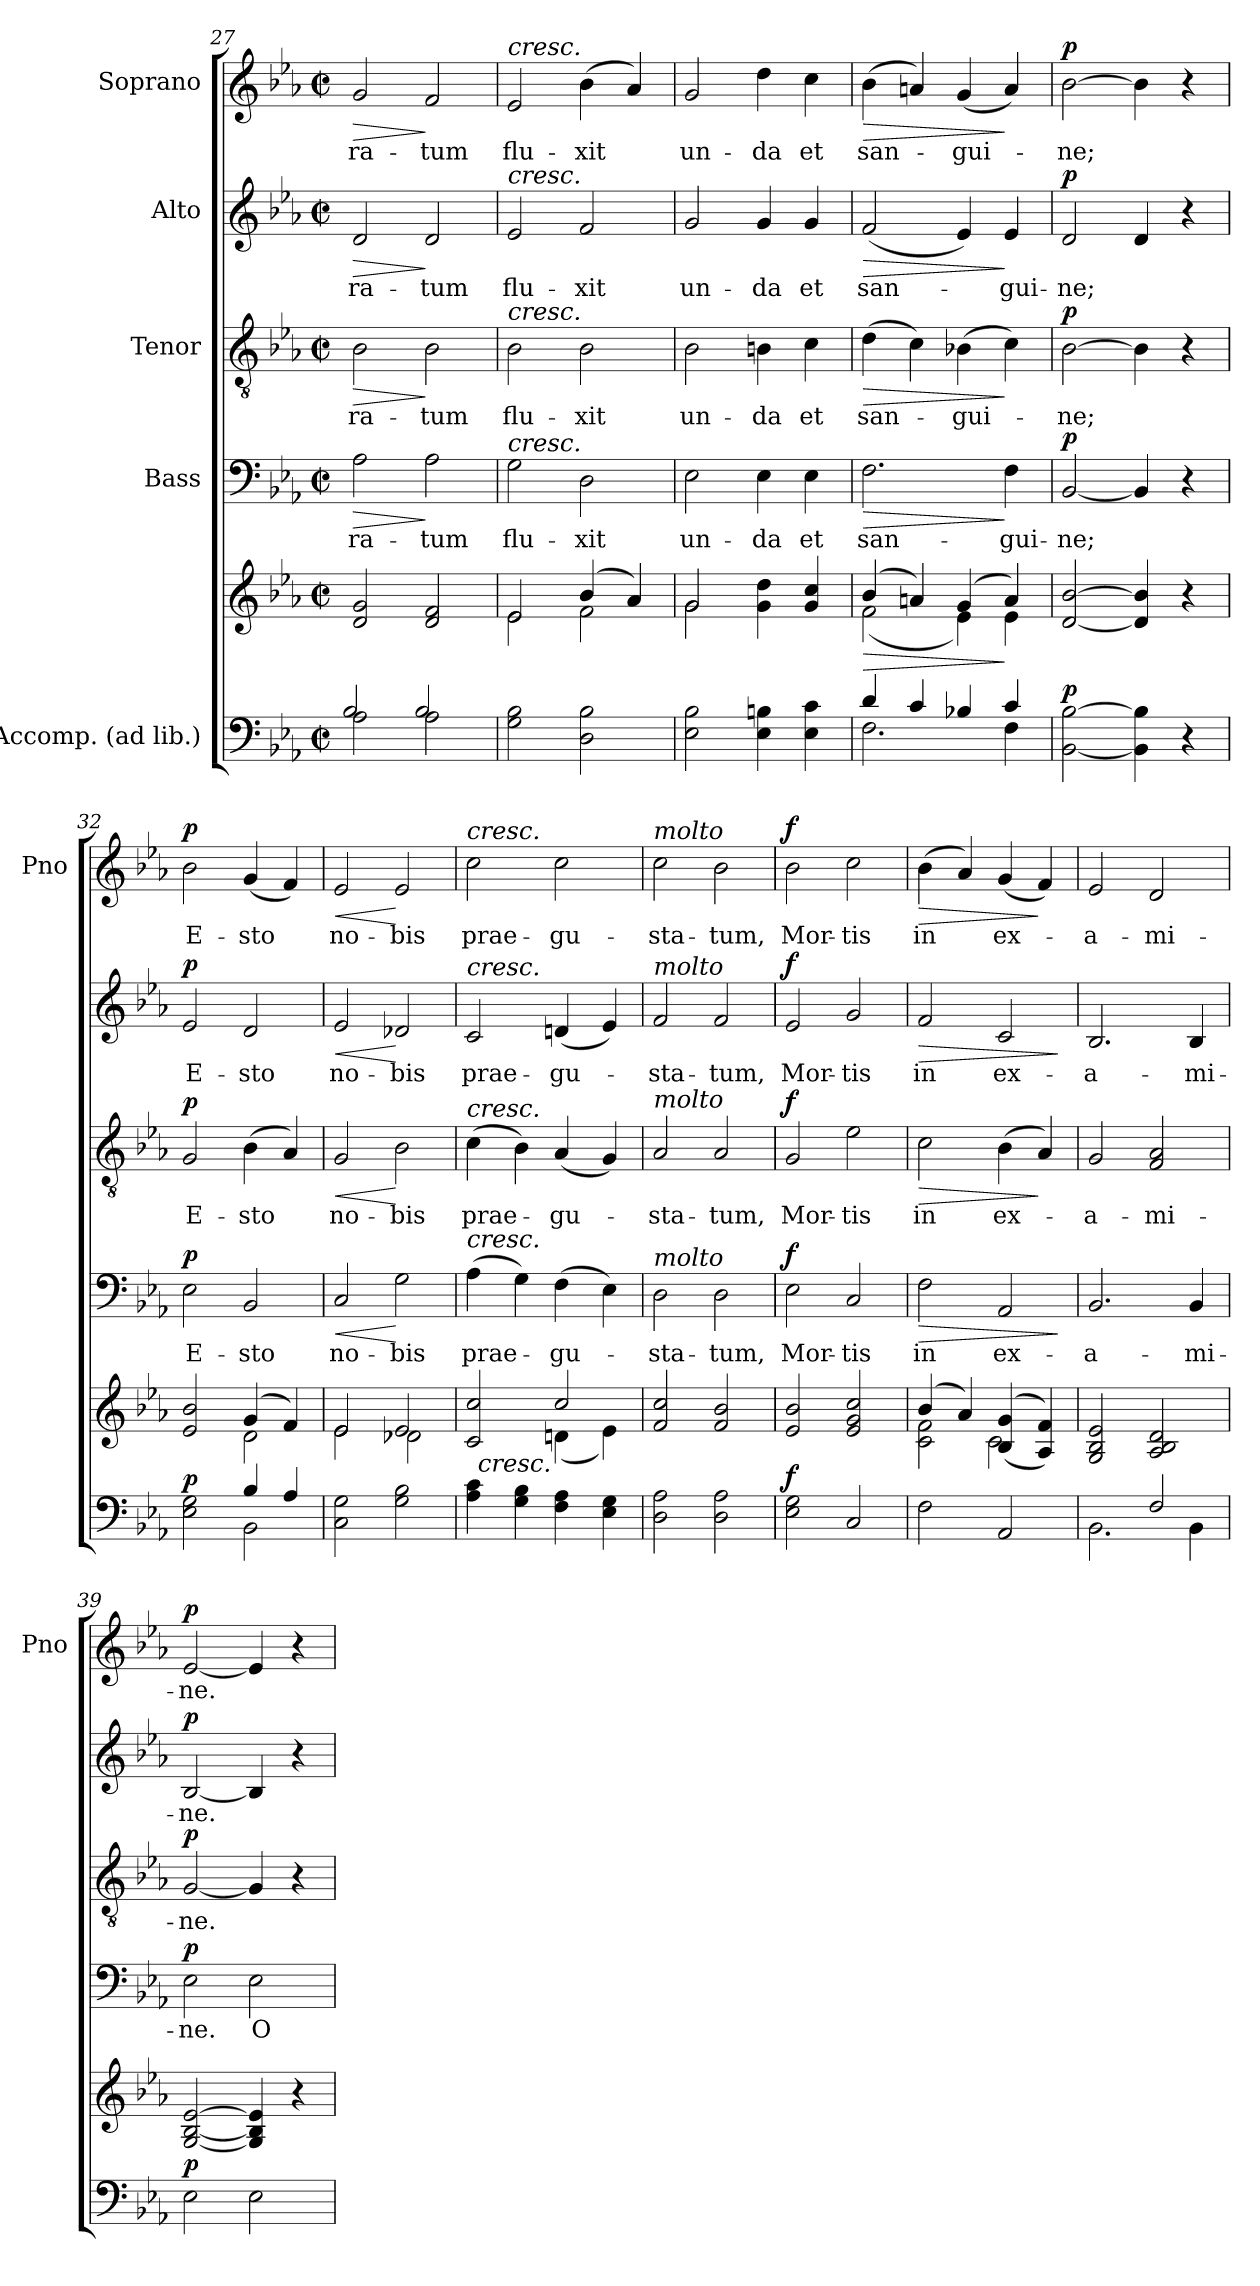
**kern	**kern	**dynam	**kern	**text	**dynam	**kern	**text	**dynam	**kern	**text	**dynam	**kern	**text	**dynam
*part5	*part5	*part5	*part4	*part4	*part4	*part3	*part3	*part3	*part2	*part2	*part2	*part1	*part1	*part1
*staff6	*staff5	*staff5/6	*staff4	*staff4	*staff4	*staff3	*staff3	*staff3	*staff2	*staff2	*staff2	*staff1	*staff1	*staff1
*I"Accomp. (ad lib.)	*	*	*I"Bass	*	*	*I"Tenor	*	*	*I"Alto	*	*	*I"Soprano	*	*
*	*	*	*	*	*	*	*	*	*	*	*	*I'Pno	*	*
*clefF4	*clefG2	*	*clefF4	*	*	*clefGv2	*	*	*clefG2	*	*	*clefG2	*	*
*k[b-e-a-]	*k[b-e-a-]	*	*k[b-e-a-]	*	*	*k[b-e-a-]	*	*	*k[b-e-a-]	*	*	*k[b-e-a-]	*	*
*E-:	*E-:	*	*E-:	*	*	*E-:	*	*	*E-:	*	*	*E-:	*	*
*M2/2	*M2/2	*	*M2/2	*	*	*M2/2	*	*	*M2/2	*	*	*M2/2	*	*
*met(c|)	*met(c|)	*	*met(c|)	*	*	*met(c|)	*	*	*met(c|)	*	*	*met(c|)	*	*
=27	=27	=27	=27	=27	=27	=27	=27	=27	=27	=27	=27	=27	=27	=27
*^	*	*	*	*	*	*	*	*	*	*	*	*	*	*
!	!	!	!	!	!	!LO:HP:b	!	!	!LO:HP:b	!	!	!LO:HP:b	!	!	!LO:HP:b
2A-\	2B-/	2d/ 2g/	.	2A-\	-ra-	>	2B-\	-ra-	>	2d/	-ra-	>	2g/	-ra-	>
2A-\	2B-/	2d/ 2f/	.	2A-\	-tum	]	2B-\	-tum	]	2d/	-tum	]	2f/	-tum	]
=28	=28	=28	=28	=28	=28	=28	=28	=28	=28	=28	=28	=28	=28	=28	=28
*	*	*^	*	*	*	*	*	*	*	*	*	*	*	*	*
!	!	!	!	!	!	!	!	!	!	!	!	!	!	!LO:TX:a:i:t=cresc.	!	!
!	!	!	!	!	!	!	!	!	!	!	!LO:TX:a:i:t=cresc.	!	!	!	!	!
!	!	!	!	!	!	!	!	!LO:TX:a:i:t=cresc.	!	!	!	!	!	!	!	!
!	!	!	!	!	!LO:TX:a:i:t=cresc.	!	!	!	!	!	!	!	!	!	!	!
!LO:TX:a:i:t=cresc.	!	!	!	!	!	!	!	!	!	!	!	!	!	!	!	!
*v	*v	*	*	*	*	*	*	*	*	*	*	*	*	*	*	*
2G\ 2B-\	2e-\	2e-/	.	2G\	flu-	.	2B-\	flu-	.	2e-/	flu-	.	2e-/	flu-	.
2D\ 2B-\	(4b-/	2f\	.	2D\	-xit	.	2B-\	-xit	.	2f/	-xit	.	(4b-\	-xit	.
.	4a-/)	.	.	.	.	.	.	.	.	.	.	.	4a-/)	.	.
=29	=29	=29	=29	=29	=29	=29	=29	=29	=29	=29	=29	=29	=29	=29	=29
2E-\ 2B-\	2g\	2g/	.	2E-\	un-	.	2B-\	un-	.	2g/	un-	.	2g/	un-	.
4E-\ 4Bn\	4g\ 4dd\	2ryy	.	4E-\	-da	.	4Bn\	-da	.	4g/	-da	.	4dd\	-da	.
4E-\ 4c\	4g/ 4cc/	.	.	4E-\	et	.	4c\	et	.	4g/	et	.	4cc\	et	.
=30	=30	=30	=30	=30	=30	=30	=30	=30	=30	=30	=30	=30	=30	=30	=30
*^	*	*	*	*	*	*	*	*	*	*	*	*	*	*	*
!	!	!	!	!LO:HP:b	!	!	!LO:HP:b	!	!	!LO:HP:b	!	!	!LO:HP:b	!	!	!LO:HP:b
2.F\	4d/	(4b-/	(2f\	>	2.F\	san-	>	(4d\	san-	>	(2f/	san-	>	(4b-\	san-	>
.	4c/	4an/)	.	.	.	.	.	4c\)	.	.	.	.	.	4an/)	.	.
.	4B-X/	(4g/	4e-\)	.	.	.	.	(4B-X\	-gui-	.	4e-/)	.	.	(4g/	-gui-	.
4F\	4c/	4a/)	4e-\	]	4F\	-gui-	]	4c\)	.	]	4e-/	-gui-	]	4a/)	.	]
=31	=31	=31	=31	=31	=31	=31	=31	=31	=31	=31	=31	=31	=31	=31	=31	=31
!	!	!	!	!LO:DY:a=2	!	!	!LO:DY:a	!	!	!LO:DY:a	!	!	!LO:DY:a	!	!	!LO:DY:a
*v	*v	*	*	*	*	*	*	*	*	*	*	*	*	*	*	*
*	*v	*v	*	*	*	*	*	*	*	*	*	*	*	*	*
[2BB-\ [2B-\	[2d/ [2b-/	p	[2BB-/	-ne;	p	[2B-\	-ne;	p	2d/	-ne;	p	[2b-\	-ne;	p
4BB-\] 4B-\]	4d/] 4b-/]	.	4BB-/]	.	.	4B-\]	.	.	4d/	.	.	4b-\]	.	.
4r	4r	.	4r	.	.	4r	.	.	4r	.	.	4r	.	.
!!LO:LB:g=z
=32	=32	=32	=32	=32	=32	=32	=32	=32	=32	=32	=32	=32	=32	=32
*^	*^	*	*	*	*	*	*	*	*	*	*	*	*	*
!	!	!	!	!LO:DY:a=2	!	!	!LO:DY:a	!	!	!LO:DY:a	!	!	!LO:DY:a	!	!	!LO:DY:a
2E-\ 2G\	2ryy	2e-/ 2b-/	2ryy	p	2E-\	E-	p	2G/	E-	p	2e-/	E-	p	2b-\	E-	p
2BB-\	4B-/	(4g/	2d\	.	2BB-/	-sto	.	(4B-\	-sto	.	2d/	-sto	.	(4g/	-sto	.
.	4A-/	4f/)	.	.	.	.	.	4A-/)	.	.	.	.	.	4f/)	.	.
=33	=33	=33	=33	=33	=33	=33	=33	=33	=33	=33	=33	=33	=33	=33	=33	=33
!	!	!	!	!	!	!	!LO:HP:b	!	!	!LO:HP:b	!	!	!LO:HP:b	!	!	!LO:HP:b
*v	*v	*	*	*	*	*	*	*	*	*	*	*	*	*	*	*
2C\ 2G\	2e-/	2e-\	.	2C/	no-	<	2G/	no-	<	2e-/	no-	<	2e-/	no-	<
2G\ 2B-\	2e-/	2d-X\	.	2G\	-bis	[	2B-\	-bis	[	2d-X/	-bis	[	2e-/	-bis	[
=34	=34	=34	=34	=34	=34	=34	=34	=34	=34	=34	=34	=34	=34	=34	=34
!	!	!	!	!	!	!	!	!	!	!	!	!	!LO:TX:a:i:t=cresc.	!	!
!	!	!	!	!	!	!	!	!	!	!LO:TX:a:i:t=cresc.	!	!	!	!	!
!	!	!	!	!	!	!	!LO:TX:a:i:t=cresc.	!	!	!	!	!	!	!	!
!	!	!	!	!LO:TX:a:i:t=cresc.	!	!	!	!	!	!	!	!	!	!	!
*^	*	*	*	*	*	*	*	*	*	*	*	*	*	*	*
4A-\ 4c\	32ryy	2c/ 2cc/	2ryy	.	(4A-\	prae-	.	(4c\	prae-	.	2c/	prae-	.	2cc\	prae-	.
!	!LO:TX:a:i:t=cresc.	!	!	!	!	!	!	!	!	!	!	!	!	!	!	!
.	2ryy	.	.	.	.	.	.	.	.	.	.	.	.	.	.	.
4G\ 4B-\	.	.	.	.	4G\)	.	.	4B-\)	.	.	.	.	.	.	.	.
4F\ 4A-\	.	2cc/	(4dn\	.	(4F\	-gu-	.	(4A-/	-gu-	.	(4dn/	-gu-	.	2cc\	-gu-	.
.	4...ryy	.	.	.	.	.	.	.	.	.	.	.	.	.	.	.
4E-\ 4G\	.	.	4e-\)	.	4E-\)	.	.	4G/)	.	.	4e-/)	.	.	.	.	.
=35	=35	=35	=35	=35	=35	=35	=35	=35	=35	=35	=35	=35	=35	=35	=35	=35
!	!	!	!	!	!	!	!	!	!	!	!	!	!	!LO:TX:a:i:t=molto	!	!
!	!	!	!	!	!	!	!	!	!	!	!LO:TX:a:i:t=molto	!	!	!	!	!
!	!	!	!	!	!	!	!	!LO:TX:a:i:t=molto	!	!	!	!	!	!	!	!
!	!	!	!	!	!LO:TX:a:i:t=molto	!	!	!	!	!	!	!	!	!	!	!
!LO:TX:a:i:t=molto	!	!	!	!	!	!	!	!	!	!	!	!	!	!	!	!
*v	*v	*	*	*	*	*	*	*	*	*	*	*	*	*	*	*
*	*v	*v	*	*	*	*	*	*	*	*	*	*	*	*	*
2D\ 2A-\	2f/ 2cc/	.	2D\	-sta-	.	2A-/	-sta-	.	2f/	-sta-	.	2cc\	-sta-	.
2D\ 2A-\	2f/ 2b-/	.	2D\	-tum,	.	2A-/	-tum,	.	2f/	-tum,	.	2b-\	-tum,	.
=36	=36	=36	=36	=36	=36	=36	=36	=36	=36	=36	=36	=36	=36	=36
!	!	!LO:DY:a=2	!	!	!LO:DY:a	!	!	!LO:DY:a	!	!	!LO:DY:a	!	!	!LO:DY:a
2E-\ 2G\	2e-/ 2b-/	f	2E-\	Mor-	f	2G/	Mor-	f	2e-/	Mor-	f	2b-\	Mor-	f
2C/	2e-/ 2g/ 2cc/	.	2C/	-tis	.	2e-\	-tis	.	2g/	-tis	.	2cc\	-tis	.
=37	=37	=37	=37	=37	=37	=37	=37	=37	=37	=37	=37	=37	=37	=37
*	*^	*	*	*	*	*	*	*	*	*	*	*	*	*
!	!	!	!	!	!	!LO:HP:b	!	!	!LO:HP:b	!	!	!LO:HP:b	!	!	!LO:HP:b
2F\	(4b-/	2c\ 2f\	.	2F\	in	>	2c\	in	>	2f/	in	>	(4b-\	in	>
.	4a-/)	.	.	.	.	.	.	.	.	.	.	.	4a-/)	.	.
2AA-/	((4B-/ 4g/	2c\	.	2AA-/	ex-	.	(4B-\	ex-	.	2c/	ex-	.	(4g/	ex-	.
.	4A-/ 4f/))	.	.	.	.	.	4A-/)	.	]	.	.	.	4f/)	.	]
*	*v	*v	*	*	*	*	*	*	*	*	*	*	*	*	*
.	.	.	.	.	]	.	.	.	.	.	]	.	.	.
!!LO:PB:g=z
=38	=38	=38	=38	=38	=38	=38	=38	=38	=38	=38	=38	=38	=38	=38
*^	*	*	*	*	*	*	*	*	*	*	*	*	*	*
2.BB-\	2ryy	2G/ 2B-/ 2e-/	.	2.BB-/	-­a-	.	2G/	-­a-	.	2.B-/	-­a-	.	2e-/	-­a-	.
.	2F/	2A-/ 2B-/ 2d/	.	.	.	.	2F/ 2A-/	-mi-	.	.	.	.	2d/	-mi-	.
4BB-\	.	.	.	4BB-/	-mi-	.	.	.	.	4B-/	-mi-	.	.	.	.
*v	*v	*	*	*	*	*	*	*	*	*	*	*	*	*	*
=39	=39	=39	=39	=39	=39	=39	=39	=39	=39	=39	=39	=39	=39	=39
!	!	!LO:DY:a=2	!	!	!LO:DY:a	!	!	!LO:DY:a	!	!	!LO:DY:a	!	!	!LO:DY:a
2E-\	[2G/ [2B-/ [2e-/	p	2E-\	-ne.	p	[2G/	-ne.	p	[2B-/	-ne.	p	[2e-/	-ne.	p
2E-\	4G/] 4B-/] 4e-/]	.	2E-\	O	.	4G/]	.	.	4B-/]	.	.	4e-/]	.	.
.	4r	.	.	.	.	4r	.	.	4r	.	.	4r	.	.
=	=	=	=	=	=	=	=	=	=	=	=	=	=	=
*-	*-	*-	*-	*-	*-	*-	*-	*-	*-	*-	*-	*-	*-	*-
